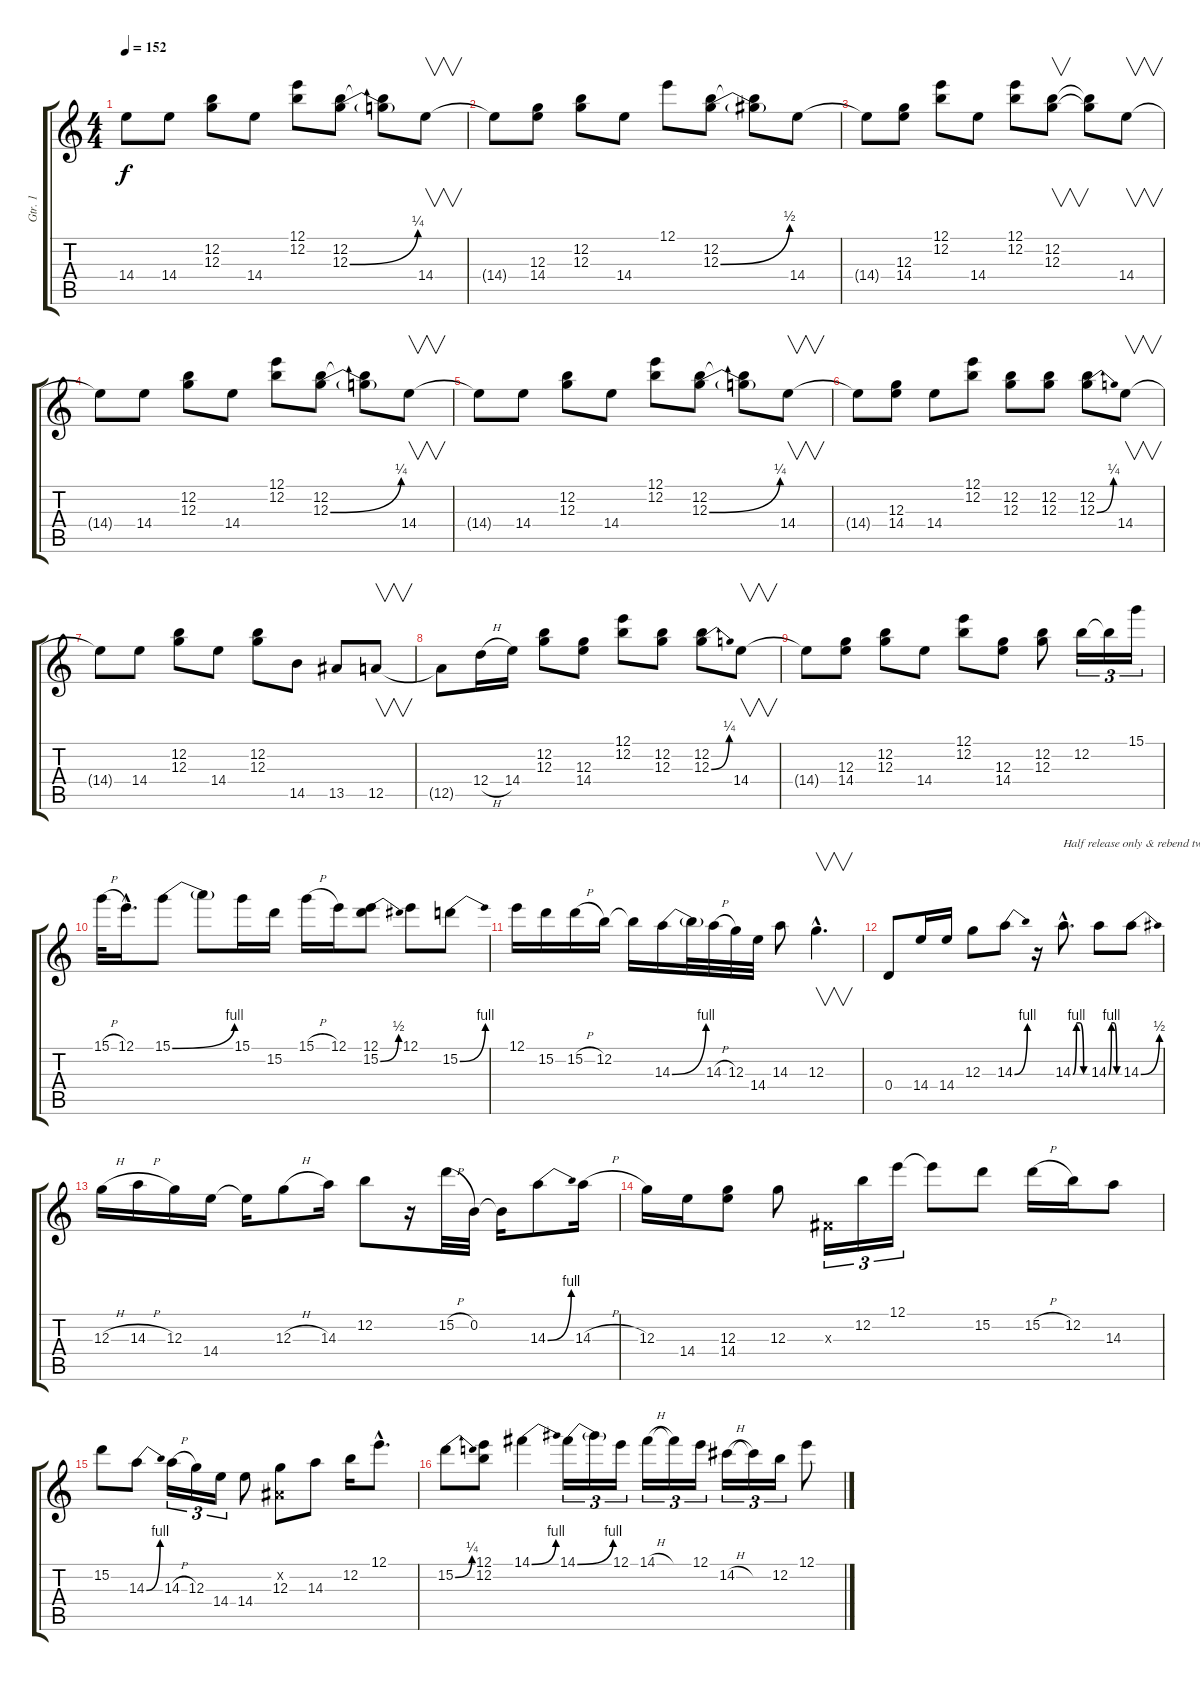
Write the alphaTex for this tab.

\track ("Gtr. 1" "Gtr. 1") {instrument overdrivenguitar}
\staff {score tabs}
\tuning (E4 B3 G3 D3 A2 E2) {hide}
\ts (4 4)
\tempo 152
\clef g2
\ks c
14.4{t}.8{dy f} 14.4.8 (12.2 12.3).8 14.4.8 (12.1 12.2).8 (12.2 12.3{be (bend 0 0 60 1)}).8 (12.2{t} 12.3{t}).8 14.4.8{v} |
14.4{t}.8 (12.3 14.4).8 (12.2 12.3).8 14.4.8 12.1.8 (12.2 12.3{be (bend 0 0 60 2)}).8 (12.2{t} 12.3{t}).8 14.4.8 |
14.4{t}.8 (12.3 14.4).8 (12.1 12.2).8 14.4.8 (12.1 12.2).8 (12.2 12.3).8{v} (12.2{t} 12.3{t}).8 14.4.8{v} |
14.4{t}.8 14.4.8 (12.2 12.3).8 14.4.8 (12.1 12.2).8 (12.2 12.3{be (bend 0 0 60 1)}).8 (12.2{t} 12.3{t}).8 14.4.8{v} |
14.4{t}.8 14.4.8 (12.2 12.3).8 14.4.8 (12.1 12.2).8 (12.2 12.3{be (bend 0 0 60 1)}).8 (12.2{t} 12.3{t}).8 14.4.8{v} |
14.4{t}.8 (12.3 14.4).8 14.4.8 (12.1 12.2).8 (12.2 12.3).8 (12.2 12.3).8 (12.2 12.3{be (bend 0 0 60 1)}).8 14.4.8{v} |
14.4{t}.8 14.4.8 (12.2 12.3).8 14.4.8 (12.2 12.3).8 14.5.8 13.5.8 12.5.8{v} |
12.5{t}.8 12.4{h}.16 14.4.16 (12.2 12.3).8 (12.3 14.4).8 (12.1 12.2).8 (12.2 12.3).8 (12.2 12.3{be (bend 0 0 60 1)}).8 14.4.8{v} |
14.4{t}.8 (12.3 14.4).8 (12.2 12.3).8 14.4.8 (12.1 12.2).8 (12.3 14.4).8 (12.2 12.3).8 12.2.16{tu (3 2)} 12.2{t}.16{tu (3 2)} 15.1.16{tu (3 2)} |
15.1{h}.32 12.1{hac}.16{d} 15.1{be (bend 0 0 60 4)}.8 15.1{t}.8 15.1.16 15.2.16 15.1{h}.16 12.1.16 (12.1 15.2{be (bend 0 0 60 2)}).8 12.1.8 15.2{be (bend 0 0 60 4)}.8 |
12.1.16 15.2.16 15.2{h}.16 12.2.16 12.2{t}.16 14.3{be (bend 0 0 60 4)}.16 14.3{t}.32 14.3{h}.32 12.3.32 14.4.32 14.3.8 12.3{hac}.4{v d} |
0.4.8 14.4.16 14.4.16 12.3.8 14.3{be (bend 0 0 60 4)}.8 r.16 14.3{be (custom 0 0 15 4 30 4 45 0 60 0) hac}.8{d txt "Half release only & rebend twice"} 14.3{be (custom 0 0 15 4 30 4 45 0 60 0)}.8 14.3{be (bend 0 0 60 2)}.8 |
12.3{h}.16 14.3{h}.16 12.3.16 14.4.16 14.4{t}.16 12.3{h}.8 14.3.16 12.2.8 r.16 15.2{h}.32 0.2.32 0.2{t}.16 14.3{be (bend 0 0 60 4)}.8 14.3{h}.16 |
12.3.16 14.4.16 (12.3 14.4).8 12.3.8 -1.3{x}.16{tu (3 2)} 12.2.16{tu (3 2)} 12.1.16{tu (3 2)} 12.1{t}.8 15.2.8 15.2{h}.16 12.2.16 14.3.8 |
15.2.8 14.3{be (bend 0 0 60 4)}.8 14.3{h}.16{tu (3 2)} 12.3.16{tu (3 2)} 14.4.16{tu (3 2)} 14.4.8 (-1.2{x} 12.3).8 14.3.8 12.2.16 12.1{hac}.8{d} |
15.2{be (bend 0 0 60 1)}.8 (12.1 12.2).8 14.1{be (bend 0 0 60 4)}.4 14.1{be (bend 0 0 60 4)}.16{tu (3 2)} 14.1{t}.16{tu (3 2)} 12.1.16{tu (3 2)} 14.1{h}.16{tu (3 2)} 14.1{t}.16{tu (3 2)} 12.1.16{tu (3 2)} 14.2{h}.16{tu (3 2)} 14.2{t}.16{tu (3 2)} 12.2.16{tu (3 2)} 12.1.8
